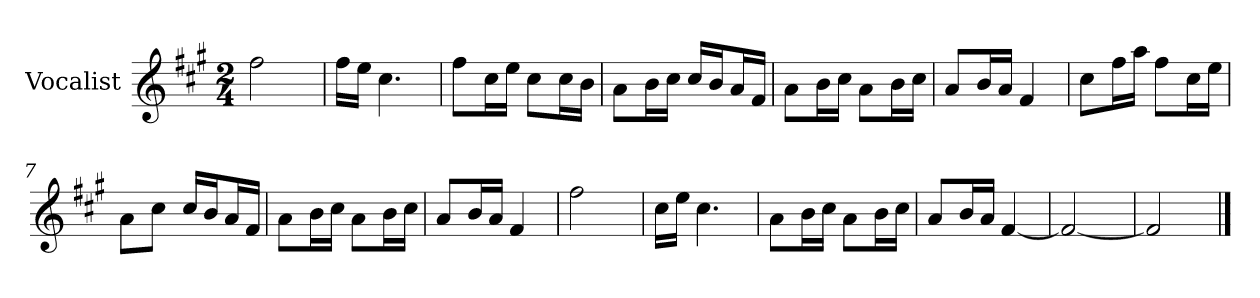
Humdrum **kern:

**kern
*part1
*staff1
*I"Vocalist
*k[f#c#g#]
*A:
*M2/4
=
2ff#
=1
16ff#LL
16eeJJ
4.cc#
=2
8ff#L
16cc#L
16eeJJ
8cc#L
16cc#L
16bJJ
=3
8aL
16bL
16cc#JJ
16cc#LL
16bJ
16aL
16f#JJ
=4
8aL
16bL
16cc#JJ
8aL
16bL
16cc#JJ
=5
8aL
16bL
16aJJ
4f#
=6
8cc#L
16ff#L
16aaJJ
8ff#L
16cc#L
16eeJJ
=7
8aL
8cc#J
16cc#LL
16bJ
16aL
16f#JJ
=8
8aL
16bL
16cc#JJ
8aL
16bL
16cc#JJ
=9
8aL
16bL
16aJJ
4f#
=10
2ff#
=11
16cc#LL
16eeJJ
4.cc#
=12
8aL
16bL
16cc#JJ
8aL
16bL
16cc#JJ
=13
8aL
16bL
16aJJ
[4f#
=14
2f#_
=15
2f#]
==
*-
